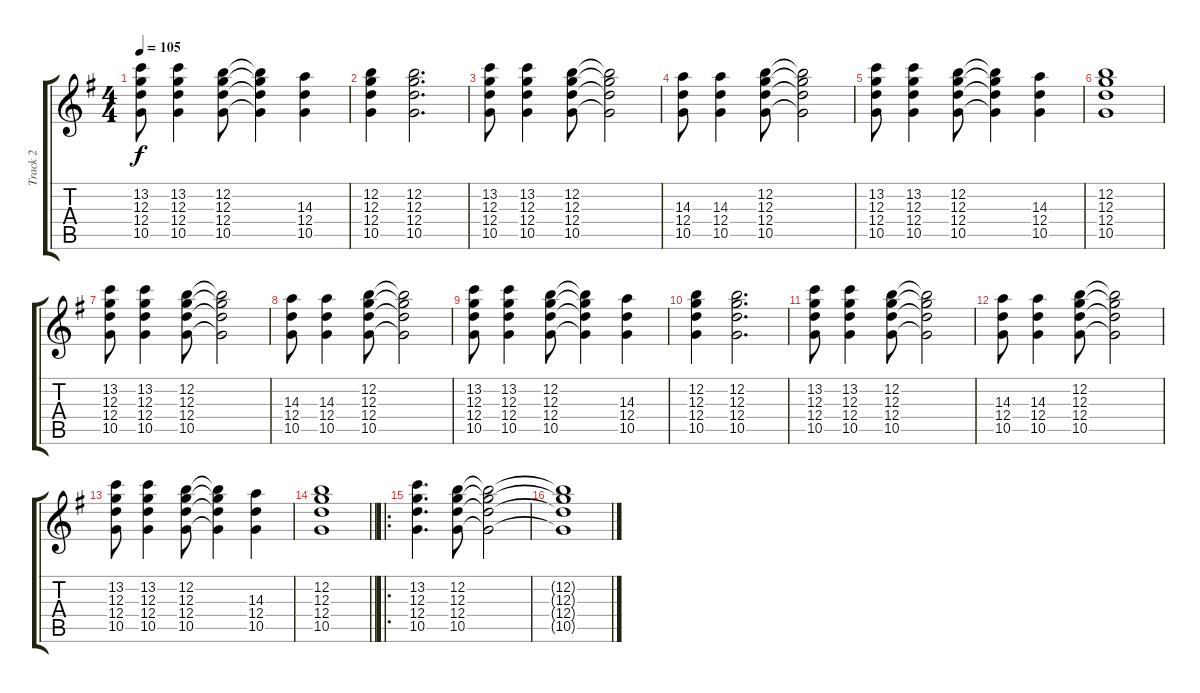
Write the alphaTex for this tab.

\track ("Track 2" "Track 2") {instrument distortionguitar}
\staff {score tabs}
\tuning (E4 B3 G3 D3 A2 E2) {hide}
\ts (4 4)
\tempo 105
\clef g2
\ks g
(13.2 12.3 12.4 10.5).8{dy f} (13.2 12.3 12.4 10.5).4 (12.2 12.3 12.4 10.5).8 (12.2{t} 12.3{t} 12.4{t} 10.5{t}).4 (14.3 12.4 10.5).4 |
(12.2 12.3 12.4 10.5).4 (12.2 12.3 12.4 10.5).2{d} |
(13.2 12.3 12.4 10.5).8 (13.2 12.3 12.4 10.5).4 (12.2 12.3 12.4 10.5).8 (12.2{t} 12.3{t} 12.4{t} 10.5{t}).2 |
(14.3 12.4 10.5).8 (14.3 12.4 10.5).4 (12.2 12.3 12.4 10.5).8 (12.2{t} 12.3{t} 12.4{t} 10.5{t}).2 |
(13.2 12.3 12.4 10.5).8 (13.2 12.3 12.4 10.5).4 (12.2 12.3 12.4 10.5).8 (12.2{t} 12.3{t} 12.4{t} 10.5{t}).4 (14.3 12.4 10.5).4 |
(12.2 12.3 12.4 10.5).1 |
(13.2 12.3 12.4 10.5).8 (13.2 12.3 12.4 10.5).4 (12.2 12.3 12.4 10.5).8 (12.2{t} 12.3{t} 12.4{t} 10.5{t}).2 |
(14.3 12.4 10.5).8 (14.3 12.4 10.5).4 (12.2 12.3 12.4 10.5).8 (12.2{t} 12.3{t} 12.4{t} 10.5{t}).2 |
(13.2 12.3 12.4 10.5).8 (13.2 12.3 12.4 10.5).4 (12.2 12.3 12.4 10.5).8 (12.2{t} 12.3{t} 12.4{t} 10.5{t}).4 (14.3 12.4 10.5).4 |
(12.2 12.3 12.4 10.5).4 (12.2 12.3 12.4 10.5).2{d} |
(13.2 12.3 12.4 10.5).8 (13.2 12.3 12.4 10.5).4 (12.2 12.3 12.4 10.5).8 (12.2{t} 12.3{t} 12.4{t} 10.5{t}).2 |
(14.3 12.4 10.5).8 (14.3 12.4 10.5).4 (12.2 12.3 12.4 10.5).8 (12.2{t} 12.3{t} 12.4{t} 10.5{t}).2 |
(13.2 12.3 12.4 10.5).8 (13.2 12.3 12.4 10.5).4 (12.2 12.3 12.4 10.5).8 (12.2{t} 12.3{t} 12.4{t} 10.5{t}).4 (14.3 12.4 10.5).4 |
\barLineRight lightlight
(12.2 12.3 12.4 10.5).1 |
\ro
(13.2 12.3 12.4 10.5).4{d} (12.2 12.3 12.4 10.5).8 (12.2{t} 12.3{t} 12.4{t} 10.5{t}).2 |
(12.2{t} 12.3{t} 12.4{t} 10.5{t}).1
